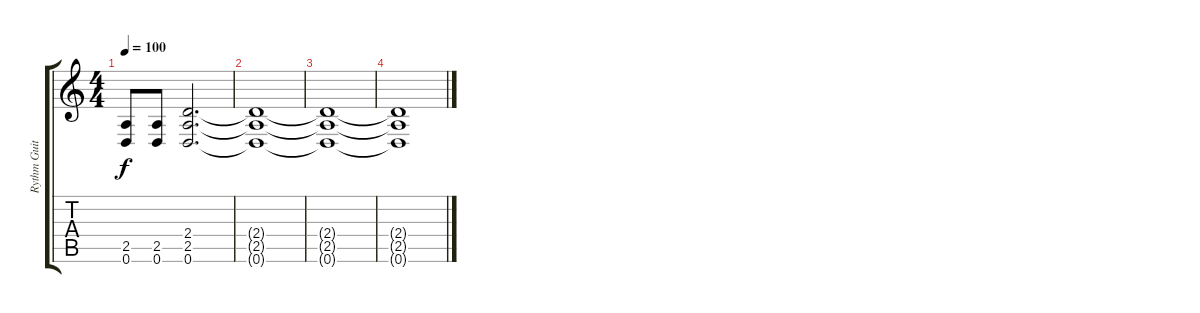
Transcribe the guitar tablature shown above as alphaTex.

\track ("Rythm Guitar" "Rythm Guit") {instrument distortionguitar}
\staff {score tabs}
\tuning (D4 A3 F3 C3 G2 D2) {hide}
\ts (4 4)
\tempo 100
\clef g2
\ks c
(2.5 0.6).8{dy f} (2.5 0.6).8 (2.4 2.5 0.6).2{d} |
(2.4{t} 2.5{t} 0.6{t}).1 |
(2.4{t} 2.5{t} 0.6{t}).1 |
(2.4{t} 2.5{t} 0.6{t}).1
